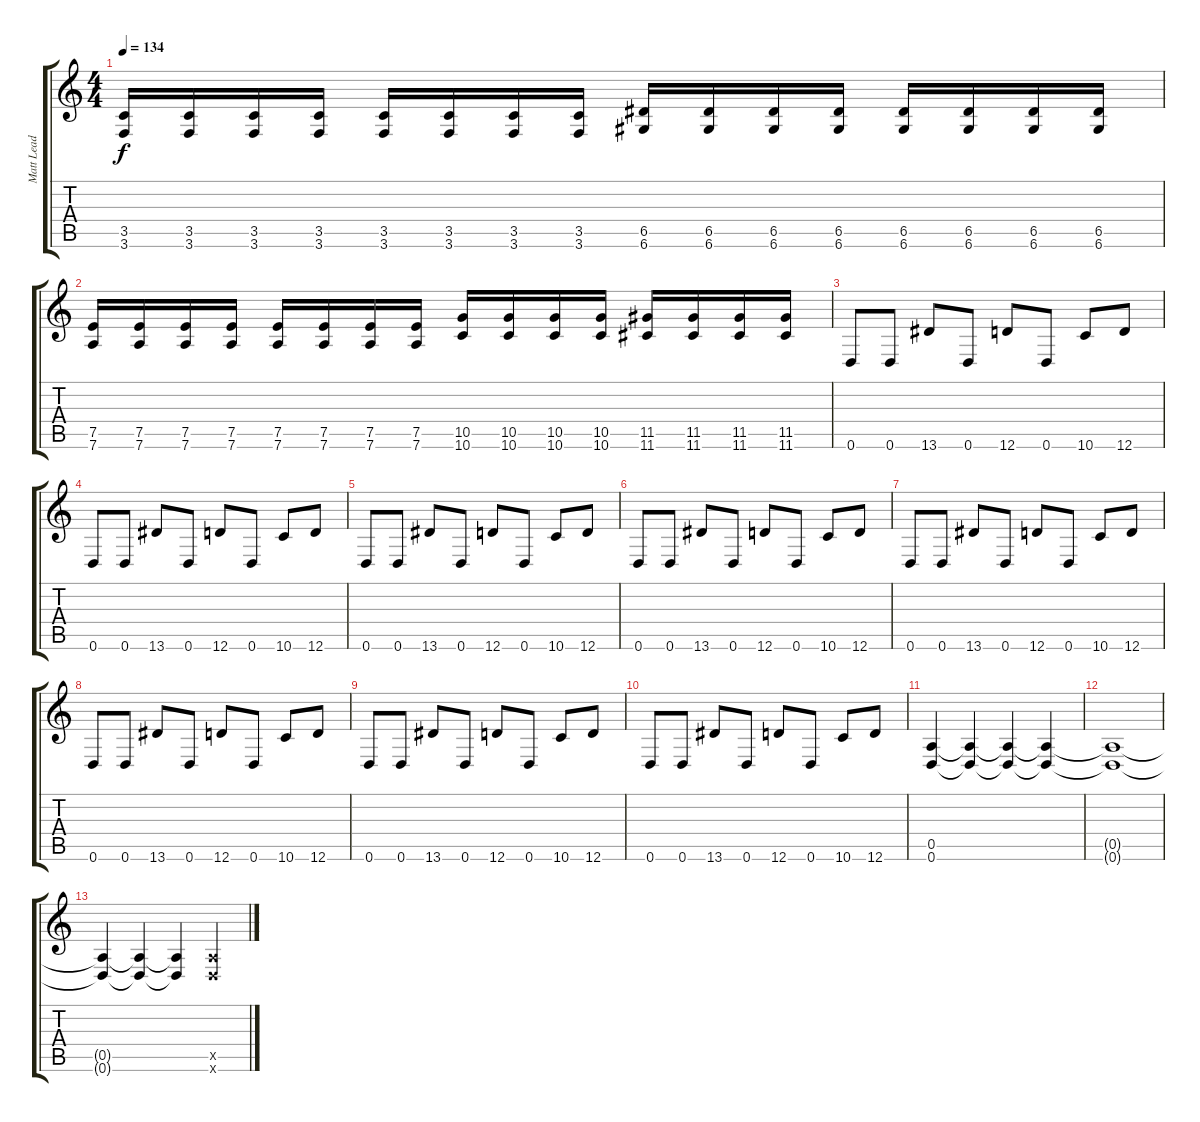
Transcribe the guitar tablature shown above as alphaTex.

\track ("Matt Lead Guitar" "Matt Lead ") {instrument distortionguitar}
\staff {score tabs}
\tuning (E4 B3 G3 D3 A2 D2) {hide}
\ts (4 4)
\tempo 134
\clef g2
\ks c
(3.5 3.6).16{dy f} (3.5 3.6).16 (3.5 3.6).16 (3.5 3.6).16 (3.5 3.6).16 (3.5 3.6).16 (3.5 3.6).16 (3.5 3.6).16 (6.5 6.6).16 (6.5 6.6).16 (6.5 6.6).16 (6.5 6.6).16 (6.5 6.6).16 (6.5 6.6).16 (6.5 6.6).16 (6.5 6.6).16 |
(7.5 7.6).16 (7.5 7.6).16 (7.5 7.6).16 (7.5 7.6).16 (7.5 7.6).16 (7.5 7.6).16 (7.5 7.6).16 (7.5 7.6).16 (10.5 10.6).16 (10.5 10.6).16 (10.5 10.6).16 (10.5 10.6).16 (11.5 11.6).16 (11.5 11.6).16 (11.5 11.6).16 (11.5 11.6).16 |
0.6.8{volume 16} 0.6.8 13.6.8 0.6.8 12.6.8 0.6.8 10.6.8 12.6.8 |
0.6.8 0.6.8 13.6.8 0.6.8 12.6.8 0.6.8 10.6.8 12.6.8 |
0.6.8 0.6.8 13.6.8 0.6.8 12.6.8 0.6.8 10.6.8 12.6.8 |
0.6.8 0.6.8 13.6.8 0.6.8 12.6.8 0.6.8 10.6.8 12.6.8 |
0.6.8 0.6.8 13.6.8 0.6.8 12.6.8 0.6.8 10.6.8 12.6.8 |
0.6.8 0.6.8 13.6.8 0.6.8 12.6.8 0.6.8 10.6.8 12.6.8 |
0.6.8 0.6.8 13.6.8 0.6.8 12.6.8 0.6.8 10.6.8 12.6.8 |
0.6.8 0.6.8 13.6.8 0.6.8 12.6.8 0.6.8 10.6.8 12.6.8 |
(0.5 0.6).4 (0.5{t} 0.6{t}).4 (0.5{t} 0.6{t}).4 (0.5{t} 0.6{t}).4 |
(0.5{t} 0.6{t}).1 |
(0.5{t} 0.6{t}).4 (0.5{t} 0.6{t}).4 (0.5{t} 0.6{t}).4 (0.5{x} 0.6{x}).4
